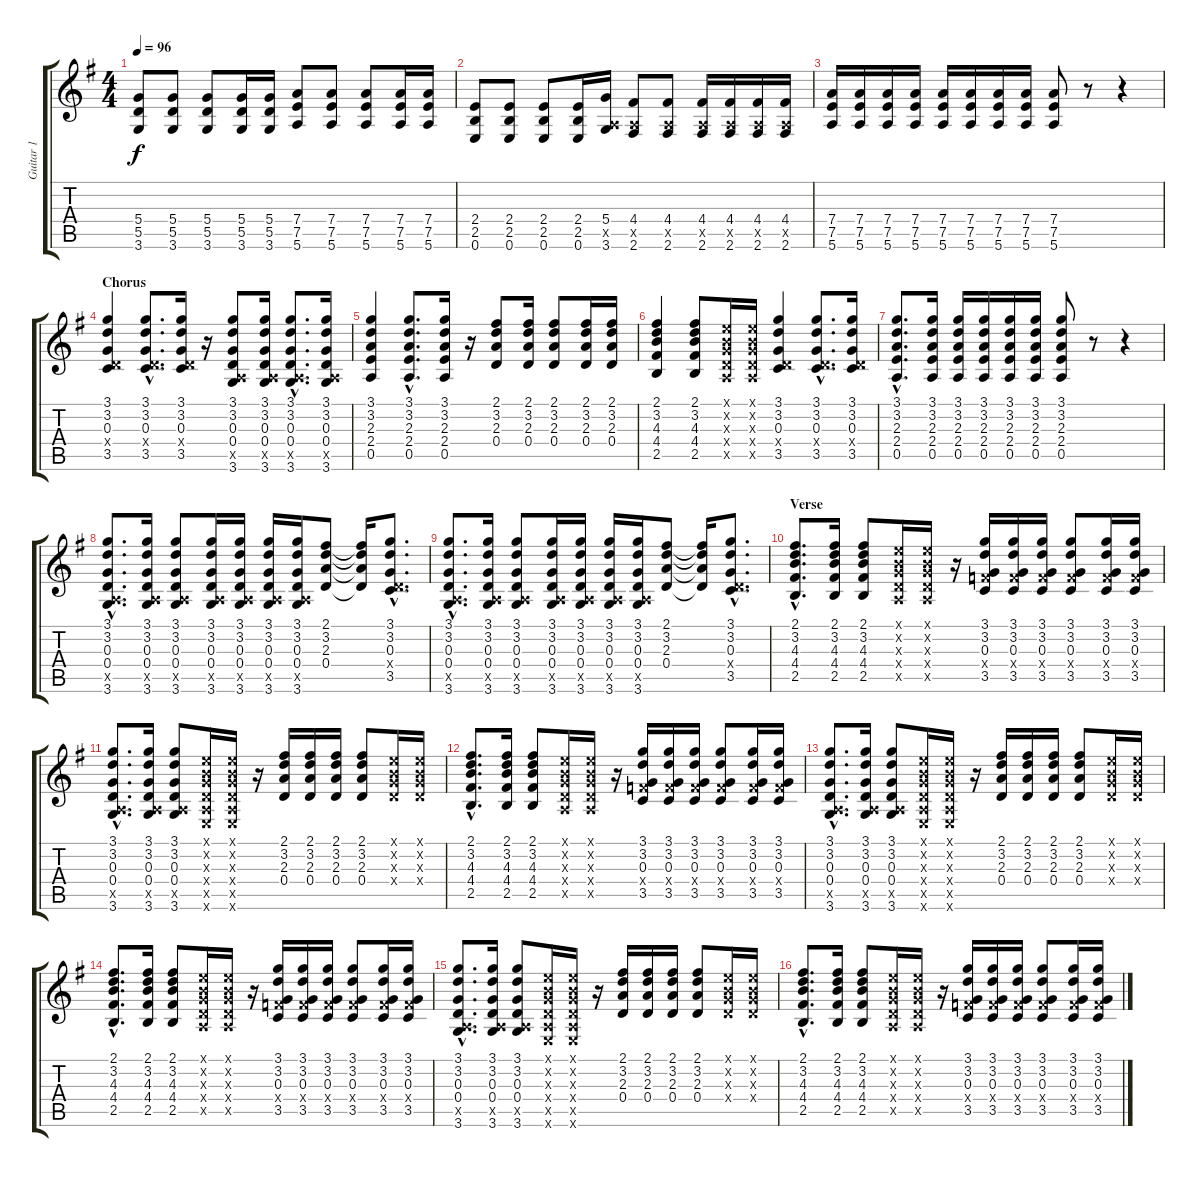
\track ("Guitar 1" "Guitar 1") {instrument distortionguitar}
\staff {score tabs}
\tuning (E4 B3 G3 D3 A2 E2) {hide}
\ts (4 4)
\tempo 96
\clef g2
\ks g
(5.4 5.5 3.6).8{dy f} (5.4 5.5 3.6).8 (5.4 5.5 3.6).8 (5.4 5.5 3.6).16 (5.4 5.5 3.6).16 (7.4 7.5 5.6).8 (7.4 7.5 5.6).8 (7.4 7.5 5.6).8 (7.4 7.5 5.6).16 (7.4 7.5 5.6).16 |
(2.4 2.5 0.6).8 (2.4 2.5 0.6).8 (2.4 2.5 0.6).8 (2.4 2.5 0.6).16 (5.4 0.5{x} 3.6).16 (4.4 0.5{x} 2.6).8 (4.4 0.5{x} 2.6).8 (4.4 0.5{x} 2.6).16 (4.4 0.5{x} 2.6).16 (4.4 0.5{x} 2.6).16 (4.4 0.5{x} 2.6).16 |
(7.4 7.5 5.6).16 (7.4 7.5 5.6).16 (7.4 7.5 5.6).16 (7.4 7.5 5.6).16 (7.4 7.5 5.6).16 (7.4 7.5 5.6).16 (7.4 7.5 5.6).16 (7.4 7.5 5.6).16 (7.4 7.5 5.6).8 r.8 r.4 |
\section ("" "Chorus")
(3.1 3.2 0.3 0.4{x} 3.5).4 (3.1{hac} 3.2{hac} 0.3{hac} 0.4{hac x} 3.5{hac}).8{d} (3.1 3.2 0.3 0.4{x} 3.5).16 r.16 (3.1 3.2 0.3 0.4 0.5{x} 3.6).8 (3.1 3.2 0.3 0.4 0.5{x} 3.6).16 (3.1{hac} 3.2{hac} 0.3{hac} 0.4{hac} 0.5{hac x} 3.6{hac}).8{d} (3.1 3.2 0.3 0.4 0.5{x} 3.6).16 |
(3.1 3.2 2.3 2.4 0.5).4 (3.1{hac} 3.2{hac} 2.3{hac} 2.4{hac} 0.5{hac}).8{d} (3.1 3.2 2.3 2.4 0.5).16 r.16 (2.1 3.2 2.3 0.4).8 (2.1 3.2 2.3 0.4).16 (2.1 3.2 2.3 0.4).8 (2.1 3.2 2.3 0.4).16 (2.1 3.2 2.3 0.4).16 |
(2.1 3.2 4.3 4.4 2.5).4 (2.1 3.2 4.3 4.4 2.5).8 (0.1{x} 0.2{x} 0.3{x} 0.4{x} 0.5{x}).16 (0.1{x} 0.2{x} 0.3{x} 0.4{x} 0.5{x}).16 (3.1 3.2 0.3 0.4{x} 3.5).4 (3.1{hac} 3.2{hac} 0.3{hac} 0.4{hac x} 3.5{hac}).8{d} (3.1 3.2 0.3 0.4{x} 3.5).16 |
(3.1{hac} 3.2{hac} 2.3{hac} 2.4{hac} 0.5{hac}).8{d} (3.1 3.2 2.3 2.4 0.5).16 (3.1 3.2 2.3 2.4 0.5).16 (3.1 3.2 2.3 2.4 0.5).16 (3.1 3.2 2.3 2.4 0.5).16 (3.1 3.2 2.3 2.4 0.5).16 (3.1 3.2 2.3 2.4 0.5).8 r.8 r.4 |
(3.1{hac} 3.2{hac} 0.3{hac} 0.4{hac} 0.5{hac x} 3.6{hac}).8{d volume 12} (3.1 3.2 0.3 0.4 0.5{x} 3.6).16 (3.1 3.2 0.3 0.4 0.5{x} 3.6).8 (3.1 3.2 0.3 0.4 0.5{x} 3.6).16 (3.1 3.2 0.3 0.4 0.5{x} 3.6).16 (3.1 3.2 0.3 0.4 0.5{x} 3.6).16 (3.1 3.2 0.3 0.4 0.5{x} 3.6).16 (2.1 3.2 2.3 0.4).8 (2.1{t} 3.2{t} 2.3{t} 0.4{t}).16 (3.1{hac} 3.2{hac} 0.3{hac} 0.4{hac x} 3.5{hac}).8{d} |
(3.1{hac} 3.2{hac} 0.3{hac} 0.4{hac} 0.5{hac x} 3.6{hac}).8{d} (3.1 3.2 0.3 0.4 0.5{x} 3.6).16 (3.1 3.2 0.3 0.4 0.5{x} 3.6).8 (3.1 3.2 0.3 0.4 0.5{x} 3.6).16 (3.1 3.2 0.3 0.4 0.5{x} 3.6).16 (3.1 3.2 0.3 0.4 0.5{x} 3.6).16 (3.1 3.2 0.3 0.4 0.5{x} 3.6).16 (2.1 3.2 2.3 0.4).8 (2.1{t} 3.2{t} 2.3{t} 0.4{t}).16 (3.1{hac} 3.2{hac} 0.3{hac} 0.4{hac x} 3.5{hac}).8{d} |
\section ("" "Verse")
(2.1{hac} 3.2{hac} 4.3{hac} 4.4{hac} 2.5{hac}).8{d} (2.1 3.2 4.3 4.4 2.5).16 (2.1 3.2 4.3 4.4 2.5).8 (0.1{x} 0.2{x} 0.3{x} 0.4{x} 0.5{x}).16 (0.1{x} 0.2{x} 0.3{x} 0.4{x} 0.5{x}).16 r.16 (3.1 3.2 0.3 3.4{x} 3.5).16 (3.1 3.2 0.3 3.4{x} 3.5).16 (3.1 3.2 0.3 3.4{x} 3.5).16 (3.1 3.2 0.3 3.4{x} 3.5).8 (3.1 3.2 0.3 3.4{x} 3.5).16 (3.1 3.2 0.3 3.4{x} 3.5).16 |
(3.1{hac} 3.2{hac} 0.3{hac} 0.4{hac} 0.5{hac x} 3.6{hac}).8{d} (3.1 3.2 0.3 0.4 0.5{x} 3.6).16 (3.1 3.2 0.3 0.4 0.5{x} 3.6).8 (0.1{x} 0.2{x} 0.3{x} 0.4{x} 0.5{x} 0.6{x}).16 (0.1{x} 0.2{x} 0.3{x} 0.4{x} 0.5{x} 0.6{x}).16 r.16 (2.1 3.2 2.3 0.4).16 (2.1 3.2 2.3 0.4).16 (2.1 3.2 2.3 0.4).16 (2.1 3.2 2.3 0.4).8 (0.1{x} 0.2{x} 0.3{x} 0.4{x}).16 (0.1{x} 0.2{x} 0.3{x} 0.4{x}).16 |
(2.1{hac} 3.2{hac} 4.3{hac} 4.4{hac} 2.5{hac}).8{d} (2.1 3.2 4.3 4.4 2.5).16 (2.1 3.2 4.3 4.4 2.5).8 (0.1{x} 0.2{x} 0.3{x} 0.4{x} 0.5{x}).16 (0.1{x} 0.2{x} 0.3{x} 0.4{x} 0.5{x}).16 r.16 (3.1 3.2 0.3 3.4{x} 3.5).16 (3.1 3.2 0.3 3.4{x} 3.5).16 (3.1 3.2 0.3 3.4{x} 3.5).16 (3.1 3.2 0.3 3.4{x} 3.5).8 (3.1 3.2 0.3 3.4{x} 3.5).16 (3.1 3.2 0.3 3.4{x} 3.5).16 |
(3.1{hac} 3.2{hac} 0.3{hac} 0.4{hac} 0.5{hac x} 3.6{hac}).8{d} (3.1 3.2 0.3 0.4 0.5{x} 3.6).16 (3.1 3.2 0.3 0.4 0.5{x} 3.6).8 (0.1{x} 0.2{x} 0.3{x} 0.4{x} 0.5{x} 0.6{x}).16 (0.1{x} 0.2{x} 0.3{x} 0.4{x} 0.5{x} 0.6{x}).16 r.16 (2.1 3.2 2.3 0.4).16 (2.1 3.2 2.3 0.4).16 (2.1 3.2 2.3 0.4).16 (2.1 3.2 2.3 0.4).8 (0.1{x} 0.2{x} 0.3{x} 0.4{x}).16 (0.1{x} 0.2{x} 0.3{x} 0.4{x}).16 |
(2.1{hac} 3.2{hac} 4.3{hac} 4.4{hac} 2.5{hac}).8{d} (2.1 3.2 4.3 4.4 2.5).16 (2.1 3.2 4.3 4.4 2.5).8 (0.1{x} 0.2{x} 0.3{x} 0.4{x} 0.5{x}).16 (0.1{x} 0.2{x} 0.3{x} 0.4{x} 0.5{x}).16 r.16 (3.1 3.2 0.3 3.4{x} 3.5).16 (3.1 3.2 0.3 3.4{x} 3.5).16 (3.1 3.2 0.3 3.4{x} 3.5).16 (3.1 3.2 0.3 3.4{x} 3.5).8 (3.1 3.2 0.3 3.4{x} 3.5).16 (3.1 3.2 0.3 3.4{x} 3.5).16 |
(3.1{hac} 3.2{hac} 0.3{hac} 0.4{hac} 0.5{hac x} 3.6{hac}).8{d} (3.1 3.2 0.3 0.4 0.5{x} 3.6).16 (3.1 3.2 0.3 0.4 0.5{x} 3.6).8 (0.1{x} 0.2{x} 0.3{x} 0.4{x} 0.5{x} 0.6{x}).16 (0.1{x} 0.2{x} 0.3{x} 0.4{x} 0.5{x} 0.6{x}).16 r.16 (2.1 3.2 2.3 0.4).16 (2.1 3.2 2.3 0.4).16 (2.1 3.2 2.3 0.4).16 (2.1 3.2 2.3 0.4).8 (0.1{x} 0.2{x} 0.3{x} 0.4{x}).16 (0.1{x} 0.2{x} 0.3{x} 0.4{x}).16 |
(2.1{hac} 3.2{hac} 4.3{hac} 4.4{hac} 2.5{hac}).8{d} (2.1 3.2 4.3 4.4 2.5).16 (2.1 3.2 4.3 4.4 2.5).8 (0.1{x} 0.2{x} 0.3{x} 0.4{x} 0.5{x}).16 (0.1{x} 0.2{x} 0.3{x} 0.4{x} 0.5{x}).16 r.16 (3.1 3.2 0.3 3.4{x} 3.5).16 (3.1 3.2 0.3 3.4{x} 3.5).16 (3.1 3.2 0.3 3.4{x} 3.5).16 (3.1 3.2 0.3 3.4{x} 3.5).8 (3.1 3.2 0.3 3.4{x} 3.5).16 (3.1 3.2 0.3 3.4{x} 3.5).16
